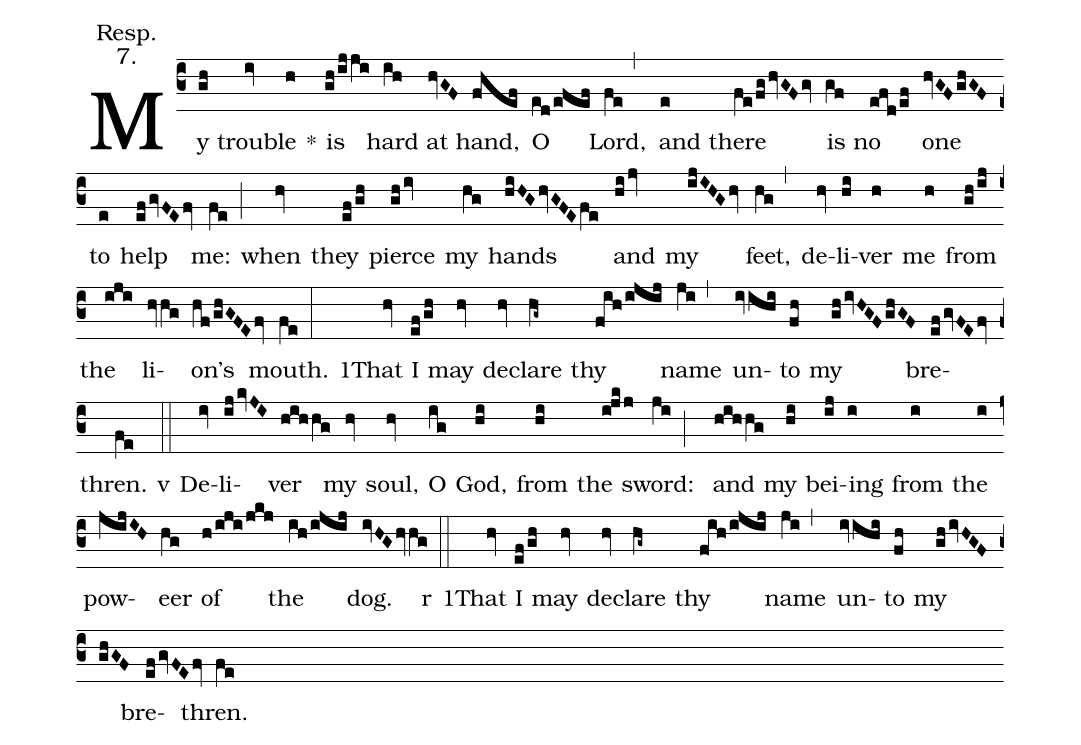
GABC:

annotation: Resp.;
annotation: 7.;
%%
(c3) My(gh) trou(iv)ble(h) <sp>*</sp>() is(gh/ijji) hard(ih) at(hvGF) hand,(fhef) O(ed/efef) Lord,(fe,) and(e) there(fe/fghvGFgv) is(gf) no(efd/ef) one(hvGFghGF) to(e) help(efgvFEfv) me:(fe;) when(hv) they(ef/gh) pierce(ghiv) my(hg) hands(hiHGhvGFEfe) and(hijv) my(ijIHGhv) feet,(hg,) de(hv)li(hi)ver(h) me(h) from(gh/ij) the(iji) li(hvhg)on's(hf/ghGFEfv) mouth.(fe:) <sp>1</sp>That(hv) I(ef/gh) may(hv) de(hv)clare(hg~) thy(fih/ijij) name(ji,) un(ivihi)to(fh) my(ghivHGFghGF) bre(efgvFEfv)thren.(fe)

<sp>v</sp>(::) De(iv)li(ijkvJI)ver(hihhg) my(hv) soul,(hv) O(ig) God,(hi) from(hi) the(ijkj) sword:(ji;) and(hihhg) my(hi) bei(ij)ing(i) from(i) the(i) pow(jijIH)eer(hg) of(h/iji/jkj) the(ih/ijij) dog.(ivHGhvhg)

<sp>r</sp>(::) <sp>1</sp>That(hv) I(ef/gh) may(hv) de(hv)clare(hg~) thy(fih/ijij) name(ji,) un(ivihi)to(fh) my(ghivHGFghGF) bre(efgvFEfv)thren.(fe)
